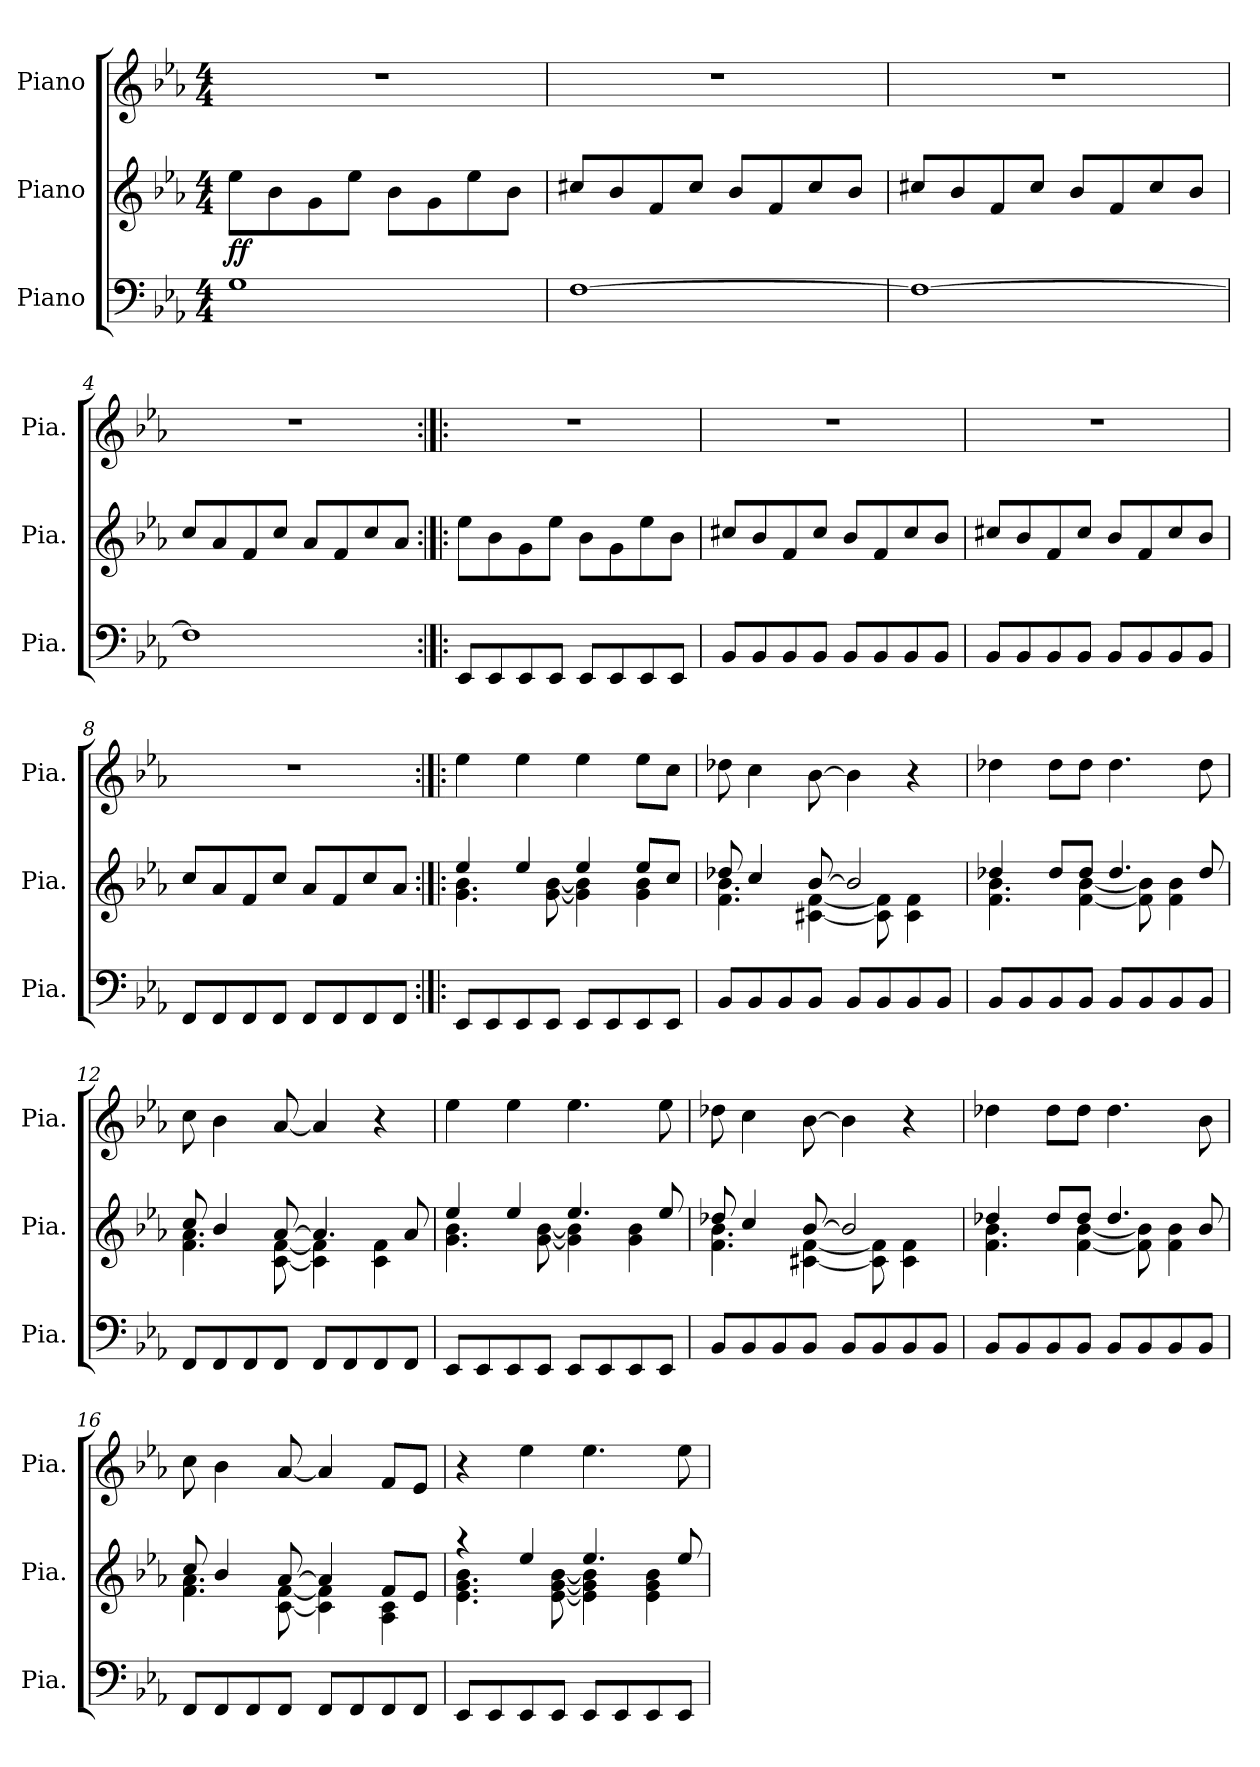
**kern	**dynam	**kern	**dynam	**kern
*part3	*part3	*part2	*part2	*part1
*staff3	*staff3	*staff2	*staff2	*staff1
*I"Piano	*	*I"Piano	*	*I"Piano
*I'Pia.	*	*I'Pia.	*	*I'Pia.
*clefF4	*	*clefG2	*	*clefG2
*k[b-e-a-]	*	*k[b-e-a-]	*	*k[b-e-a-]
*M4/4	*	*M4/4	*	*M4/4
*MM131	*	*MM131	*	*MM131
=1	=1	=1	=1	=1
!	!LO:DY:b	!	!LO:DY:b	!
1G	other-dynamics	8ee-\L	ff	1r
.	.	8b-\	.	.
.	.	8g\	.	.
.	.	8ee-\J	.	.
.	.	8b-\L	.	.
.	.	8g\	.	.
.	.	8ee-\	.	.
.	.	8b-\J	.	.
=2	=2	=2	=2	=2
[1F	.	8cc#X/L	.	1r
.	.	8b-/	.	.
.	.	8f/	.	.
.	.	8cc#/J	.	.
.	.	8b-/L	.	.
.	.	8f/	.	.
.	.	8cc#/	.	.
.	.	8b-/J	.	.
=3	=3	=3	=3	=3
1F_	.	8cc#X/L	.	1r
.	.	8b-/	.	.
.	.	8f/	.	.
.	.	8cc#/J	.	.
.	.	8b-/L	.	.
.	.	8f/	.	.
.	.	8cc#/	.	.
.	.	8b-/J	.	.
=4	=4	=4	=4	=4
1F]	.	8cc/L	.	1r
.	.	8a-/	.	.
.	.	8f/	.	.
.	.	8cc/J	.	.
.	.	8a-/L	.	.
.	.	8f/	.	.
.	.	8cc/	.	.
.	.	8a-/J	.	.
!!LO:LB:g=z
=5:|!|:	=5:|!|:	=5:|!|:	=5:|!|:	=5:|!|:
8EE-/L	.	8ee-\L	.	1r
8EE-/	.	8b-\	.	.
8EE-/	.	8g\	.	.
8EE-/J	.	8ee-\J	.	.
8EE-/L	.	8b-\L	.	.
8EE-/	.	8g\	.	.
8EE-/	.	8ee-\	.	.
8EE-/J	.	8b-\J	.	.
=6	=6	=6	=6	=6
8BB-/L	.	8cc#X/L	.	1r
8BB-/	.	8b-/	.	.
8BB-/	.	8f/	.	.
8BB-/J	.	8cc#/J	.	.
8BB-/L	.	8b-/L	.	.
8BB-/	.	8f/	.	.
8BB-/	.	8cc#/	.	.
8BB-/J	.	8b-/J	.	.
=7	=7	=7	=7	=7
8BB-/L	.	8cc#X/L	.	1r
8BB-/	.	8b-/	.	.
8BB-/	.	8f/	.	.
8BB-/J	.	8cc#/J	.	.
8BB-/L	.	8b-/L	.	.
8BB-/	.	8f/	.	.
8BB-/	.	8cc#/	.	.
8BB-/J	.	8b-/J	.	.
=8	=8	=8	=8	=8
8FF/L	.	8cc/L	.	1r
8FF/	.	8a-/	.	.
8FF/	.	8f/	.	.
8FF/J	.	8cc/J	.	.
8FF/L	.	8a-/L	.	.
8FF/	.	8f/	.	.
8FF/	.	8cc/	.	.
8FF/J	.	8a-/J	.	.
!!LO:LB:g=z
=9:|!|:	=9:|!|:	=9:|!|:	=9:|!|:	=9:|!|:
*	*	*^	*	*
8EE-/L	.	4ee-/	4.g\ 4.b-\	.	4ee-\
8EE-/	.	.	.	.	.
8EE-/	.	4ee-/	.	.	4ee-\
8EE-/J	.	.	[8g\ [8b-\	.	.
8EE-/L	.	4ee-/	4g\] 4b-\]	.	4ee-\
8EE-/	.	.	.	.	.
8EE-/	.	8ee-/L	4g\ 4b-\	.	8ee-\L
8EE-/J	.	8cc/J	.	.	8cc\J
=10	=10	=10	=10	=10	=10
8BB-/L	.	8dd-X/	4.f\ 4.b-\	.	8dd-X\
8BB-/	.	4cc/	.	.	4cc\
8BB-/	.	.	.	.	.
8BB-/J	.	[8b-/	[4c#X\ [4f\	.	[8b-\
8BB-/L	.	2b-/]	.	.	4b-\]
8BB-/	.	.	8c#\] 8f\]	.	.
8BB-/	.	.	4c#\ 4f\	.	4r
8BB-/J	.	.	.	.	.
=11	=11	=11	=11	=11	=11
8BB-/L	.	4dd-X/	4.f\ 4.b-\	.	4dd-X\
8BB-/	.	.	.	.	.
8BB-/	.	8dd-/L	.	.	8dd-\L
8BB-/J	.	8dd-/J	[4f\ [4b-\	.	8dd-\J
8BB-/L	.	4.dd-/	.	.	4.dd-\
8BB-/	.	.	8f\] 8b-\]	.	.
8BB-/	.	.	4f\ 4b-\	.	.
8BB-/J	.	8dd-/	.	.	8dd-\
!!LO:LB:g=z
=12	=12	=12	=12	=12	=12
8FF/L	.	8cc/	4.f\ 4.a-\	.	8cc\
8FF/	.	4b-/	.	.	4b-\
8FF/	.	.	.	.	.
8FF/J	.	[8a-/	[8c\ [8f\	.	[8a-/
8FF/L	.	4.a-/]	4c\] 4f\]	.	4a-/]
8FF/	.	.	.	.	.
8FF/	.	.	4c\ 4f\	.	4r
8FF/J	.	8a-/	.	.	.
=13	=13	=13	=13	=13	=13
8EE-/L	.	4ee-/	4.g\ 4.b-\	.	4ee-\
8EE-/	.	.	.	.	.
8EE-/	.	4ee-/	.	.	4ee-\
8EE-/J	.	.	[8g\ [8b-\	.	.
8EE-/L	.	4.ee-/	4g\] 4b-\]	.	4.ee-\
8EE-/	.	.	.	.	.
8EE-/	.	.	4g\ 4b-\	.	.
8EE-/J	.	8ee-/	.	.	8ee-\
=14	=14	=14	=14	=14	=14
8BB-/L	.	8dd-X/	4.f\ 4.b-\	.	8dd-X\
8BB-/	.	4cc/	.	.	4cc\
8BB-/	.	.	.	.	.
8BB-/J	.	[8b-/	[4c#X\ [4f\	.	[8b-\
8BB-/L	.	2b-/]	.	.	4b-\]
8BB-/	.	.	8c#\] 8f\]	.	.
8BB-/	.	.	4c#\ 4f\	.	4r
8BB-/J	.	.	.	.	.
=15	=15	=15	=15	=15	=15
8BB-/L	.	4dd-X/	4.f\ 4.b-\	.	4dd-X\
8BB-/	.	.	.	.	.
8BB-/	.	8dd-/L	.	.	8dd-\L
8BB-/J	.	8dd-/J	[4f\ [4b-\	.	8dd-\J
8BB-/L	.	4.dd-/	.	.	4.dd-\
8BB-/	.	.	8f\] 8b-\]	.	.
8BB-/	.	.	4f\ 4b-\	.	.
8BB-/J	.	8b-/	.	.	8b-\
!!LO:PB:g=z
=16	=16	=16	=16	=16	=16
8FF/L	.	8cc/	4.f\ 4.a-\	.	8cc\
8FF/	.	4b-/	.	.	4b-\
8FF/	.	.	.	.	.
8FF/J	.	[8a-/	[8c\ [8f\	.	[8a-/
8FF/L	.	4a-/]	4c\] 4f\]	.	4a-/]
8FF/	.	.	.	.	.
8FF/	.	8f/L	4A-\ 4c\	.	8f/L
8FF/J	.	8e-/J	.	.	8e-/J
=17	=17	=17	=17	=17	=17
8EE-/L	.	4r	4.e-\ 4.g\ 4.b-\	.	4r
8EE-/	.	.	.	.	.
8EE-/	.	4ee-/	.	.	4ee-\
8EE-/J	.	.	[8e-\ [8g\ [8b-\	.	.
8EE-/L	.	4.ee-/	4e-\] 4g\] 4b-\]	.	4.ee-\
8EE-/	.	.	.	.	.
8EE-/	.	.	4e-\ 4g\ 4b-\	.	.
8EE-/J	.	8ee-/	.	.	8ee-\
*	*	*v	*v	*	*
=	=	=	=	=
*-	*-	*-	*-	*-
